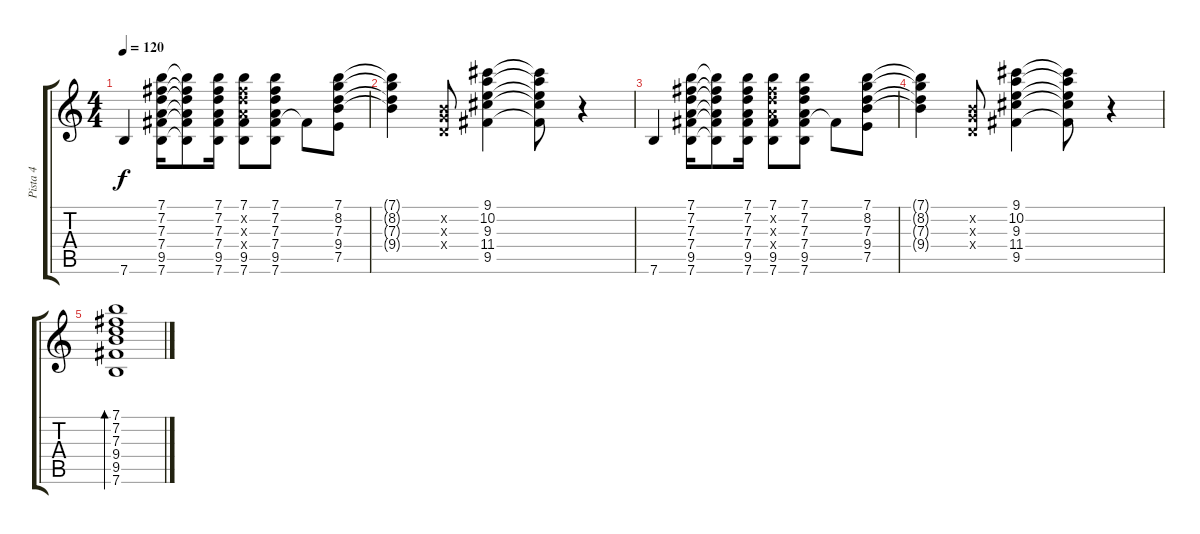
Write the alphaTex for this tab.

\track ("Pista 4" "Pista 4") {instrument electricguitarclean}
\staff {score tabs}
\tuning (E4 B3 G3 D3 A2 E2) {hide}
\ts (4 4)
\tempo 120
\clef g2
\ks c
7.6.4{dy f} (7.1 7.2 7.3 7.4 9.5 7.6).16 (7.1{t} 7.2{t} 7.3{t} 7.4{t} 9.5{t} 7.6{t}).8 (7.1 7.2 7.3 7.4 9.5 7.6).16 (7.1 7.2{x} 7.3{x} 7.4{x} 9.5 7.6).8 (7.1 7.2 7.3 7.4 9.5 7.6).8 9.5{t}.8 (7.1 8.2 7.3 9.4 7.5).8 |
(7.1{t} 8.2{t} 7.3{t} 9.4{t}).4 (0.2{x} 0.3{x} 0.4{x}).8 (9.1 10.2 9.3 11.4 9.5).4 (9.1{t} 10.2{t} 9.3{t} 11.4{t} 9.5{t}).8 r.4 |
7.6.4 (7.1 7.2 7.3 7.4 9.5 7.6).16 (7.1{t} 7.2{t} 7.3{t} 7.4{t} 9.5{t} 7.6{t}).8 (7.1 7.2 7.3 7.4 9.5 7.6).16 (7.1 7.2{x} 7.3{x} 7.4{x} 9.5 7.6).8 (7.1 7.2 7.3 7.4 9.5 7.6).8 9.5{t}.8 (7.1 8.2 7.3 9.4 7.5).8 |
(7.1{t} 8.2{t} 7.3{t} 9.4{t}).4 (0.2{x} 0.3{x} 0.4{x}).8 (9.1 10.2 9.3 11.4 9.5).4 (9.1{t} 10.2{t} 9.3{t} 11.4{t} 9.5{t}).8 r.4 |
(7.1 7.2 7.3 9.4 9.5 7.6).1{bd 240}
